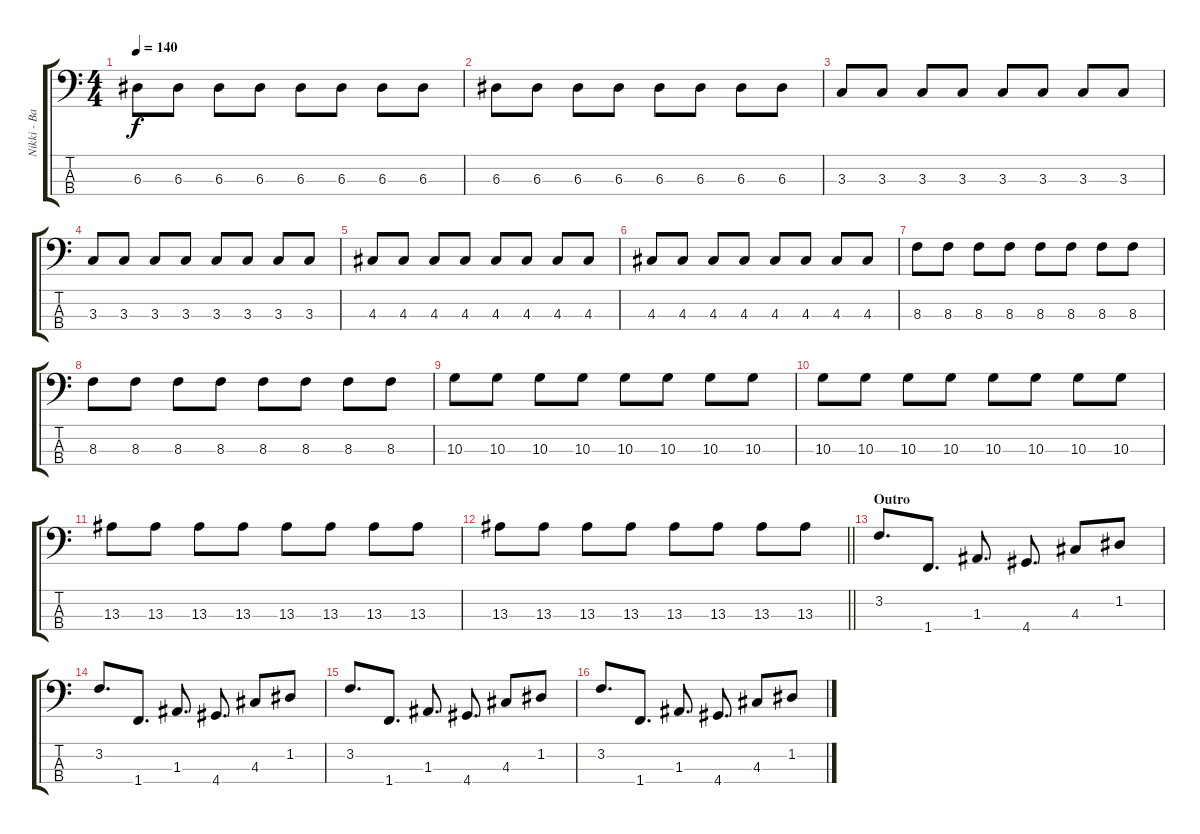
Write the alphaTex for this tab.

\track ("Nikki - Bass" "Nikki - Ba") {instrument electricbassfinger}
\staff {score tabs}
\tuning (G2 D2 A1 E1) {hide}
\ts (4 4)
\tempo 140
\clef f4
\ks c
6.3.8{dy f} 6.3.8 6.3.8 6.3.8 6.3.8 6.3.8 6.3.8 6.3.8 |
6.3.8 6.3.8 6.3.8 6.3.8 6.3.8 6.3.8 6.3.8 6.3.8 |
3.3.8 3.3.8 3.3.8 3.3.8 3.3.8 3.3.8 3.3.8 3.3.8 |
3.3.8 3.3.8 3.3.8 3.3.8 3.3.8 3.3.8 3.3.8 3.3.8 |
4.3.8 4.3.8 4.3.8 4.3.8 4.3.8 4.3.8 4.3.8 4.3.8 |
4.3.8 4.3.8 4.3.8 4.3.8 4.3.8 4.3.8 4.3.8 4.3.8 |
8.3.8 8.3.8 8.3.8 8.3.8 8.3.8 8.3.8 8.3.8 8.3.8 |
8.3.8 8.3.8 8.3.8 8.3.8 8.3.8 8.3.8 8.3.8 8.3.8 |
10.3.8 10.3.8 10.3.8 10.3.8 10.3.8 10.3.8 10.3.8 10.3.8 |
10.3.8 10.3.8 10.3.8 10.3.8 10.3.8 10.3.8 10.3.8 10.3.8 |
13.3.8 13.3.8 13.3.8 13.3.8 13.3.8 13.3.8 13.3.8 13.3.8 |
\barLineRight lightlight
13.3.8 13.3.8 13.3.8 13.3.8 13.3.8 13.3.8 13.3.8 13.3.8 |
\section ("" "Outro")
3.2.8{d} 1.4.8{d} 1.3.8{d} 4.4.8{d} 4.3.8 1.2.8 |
3.2.8{d} 1.4.8{d} 1.3.8{d} 4.4.8{d} 4.3.8 1.2.8 |
3.2.8{d} 1.4.8{d} 1.3.8{d} 4.4.8{d} 4.3.8 1.2.8 |
3.2.8{d} 1.4.8{d} 1.3.8{d} 4.4.8{d} 4.3.8 1.2.8
